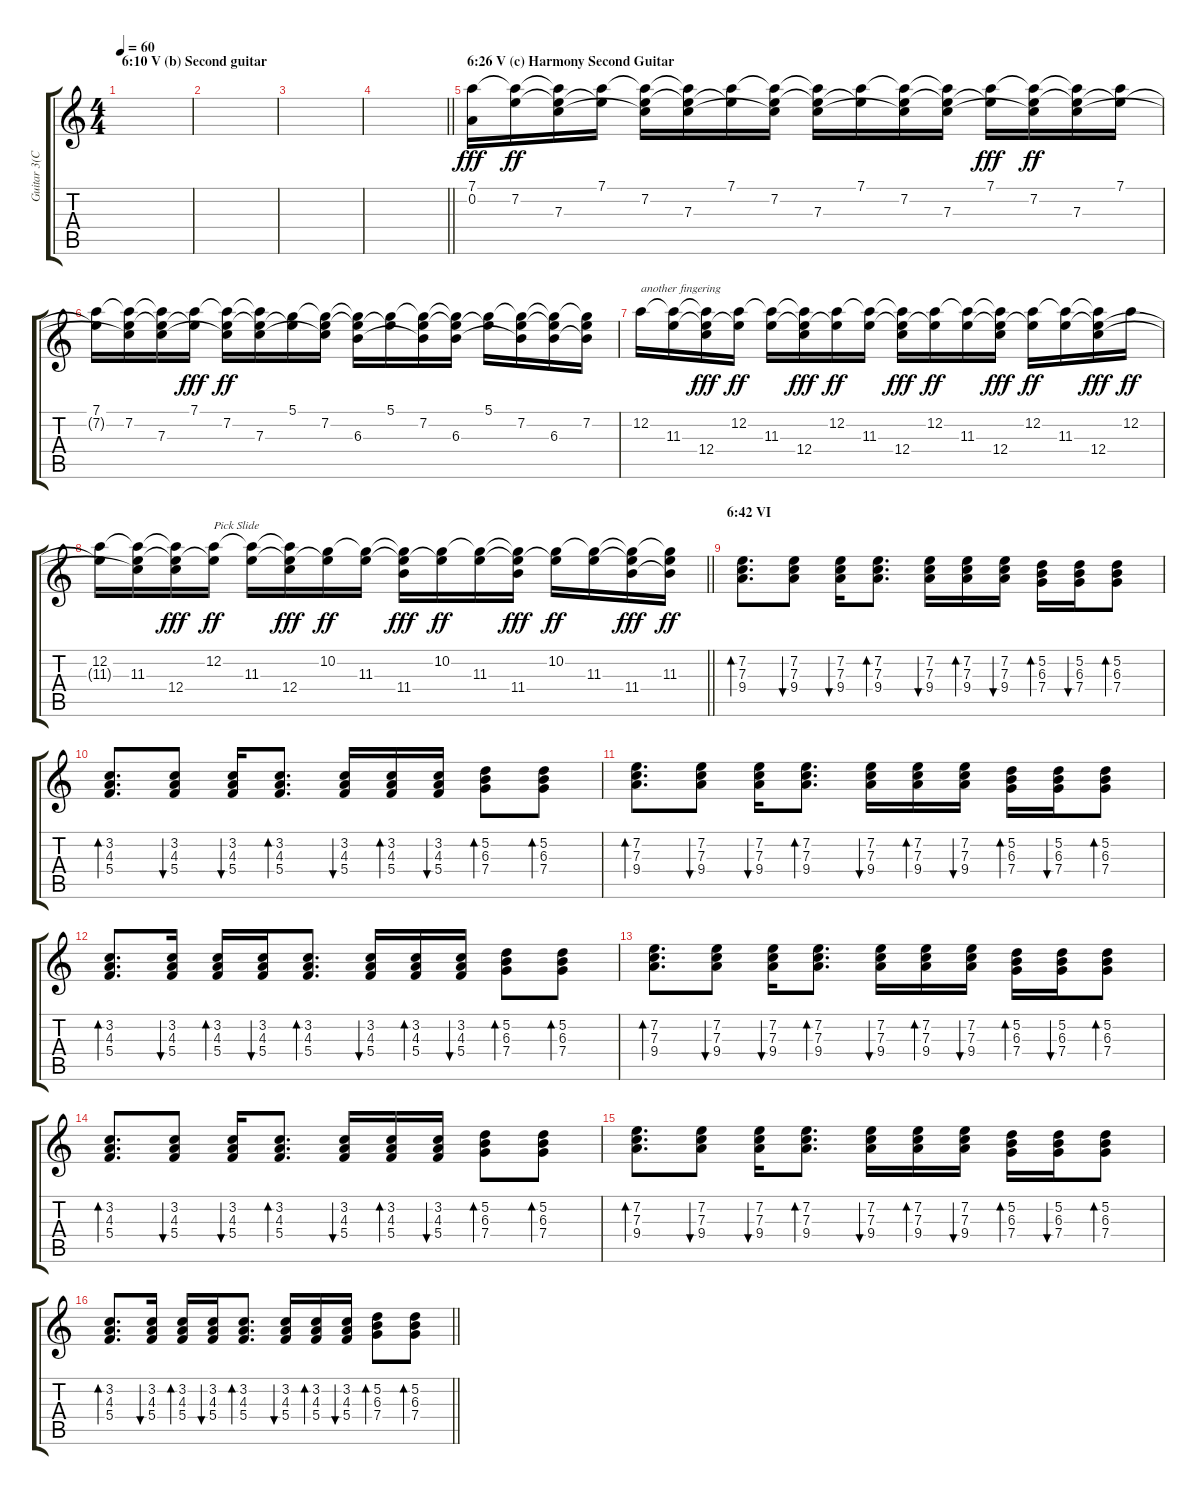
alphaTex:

\track ("Guitar 3(Chorus Ring out+Lead Harmony)" "Guitar 3(C") {instrument distortionguitar}
\staff {score tabs}
\tuning (D4 A3 F3 C3 G2 D2) {hide}
\ts (4 4)
\section ("" "6:10 V (b) Second guitar")
\tempo 60
\clef g2
\ks c
|
|
|
\barLineRight lightlight
|
\section ("" "6:26 V (c) Harmony Second Guitar")
(7.1 0.2).16{dy fff volume 12 balance 0 instrument acousticguitarsteel} (7.1{t} 7.2).16{dy ff} (7.1{t} 7.2{t} 7.3).16 (7.1 7.2{t}).16 (7.1{t} 7.2 7.3{t}).16 (7.1{t} 7.2{t} 7.3).16 (7.1 7.2{t}).16 (7.1{t} 7.2 7.3{t}).16 (7.1{t} 7.2{t} 7.3).16 (7.1 7.2{t}).16 (7.1{t} 7.2 7.3{t}).16 (7.1{t} 7.2{t} 7.3).16 (7.1 7.2{t}).16{dy fff} (7.1{t} 7.2 7.3{t}).16{dy ff} (7.1{t} 7.2{t} 7.3).16 (7.1 7.2{t}).16 |
(7.1 7.2{t}).16 (7.1{t} 7.2 7.3{t}).16 (7.1{t} 7.2{t} 7.3).16 (7.1 7.2{t}).16{dy fff} (7.1{t} 7.2 7.3{t}).16{dy ff} (7.1{t} 7.2{t} 7.3).16 (5.1 7.2{t}).16 (5.1{t} 7.2 7.3{t}).16 (5.1{t} 7.2{t} 6.3).16 (5.1 7.2{t}).16 (5.1{t} 7.2 6.3{t}).16 (5.1{t} 7.2{t} 6.3).16 (5.1 7.2{t}).16 (5.1{t} 7.2 6.3{t}).16 (5.1{t} 7.2{t} 6.3).16 (5.1{t} 7.2 6.3{t}).16 |
12.2.16{txt "another fingering"} (12.2{t} 11.3).16 (12.2{t} 11.3{t} 12.4).16{dy fff} (12.2 11.3{t}).16{dy ff} (12.2{t} 11.3).16 (12.2{t} 11.3{t} 12.4).16{dy fff} (12.2 11.3{t}).16{dy ff} (12.2{t} 11.3).16 (12.2{t} 11.3{t} 12.4).16{dy fff} (12.2 11.3{t}).16{dy ff} (12.2{t} 11.3).16 (12.2{t} 11.3{t} 12.4).16{dy fff} (12.2 11.3{t}).16{dy ff} (12.2{t} 11.3).16 (12.2{t} 11.3{t} 12.4).16{dy fff} 12.2.16{dy ff} |
\barLineRight lightlight
(12.2 11.3{t}).16 (12.2{t} 11.3 12.4{t}).16 (12.2{t} 11.3{t} 12.4).16{dy fff} (12.2 11.3{t}).16{txt "Pick Slide" dy ff} (12.2{t} 11.3).16 (12.2{t} 11.3{t} 12.4).16{dy fff} (10.2 11.3{t}).16{dy ff} (10.2{t} 11.3).16 (10.2{t} 11.3{t} 11.4).16{dy fff} (10.2 11.3{t}).16{dy ff} (10.2{t} 11.3).16 (10.2{t} 11.3{t} 11.4).16{dy fff} (10.2 11.3{t}).16{dy ff} (10.2{t} 11.3).16 (10.2{t} 11.3{t} 11.4).16{dy fff} (10.2{t} 11.3 11.4{t}).16{dy ff} |
\section ("" "6:42 VI")
(7.2 7.3 9.4).8{d bd 60 volume 12} (7.2 7.3 9.4).8{bu 60} (7.2 7.3 9.4).16{bu 60} (7.2 7.3 9.4).8{d bd 60} (7.2 7.3 9.4).16{bu 60} (7.2 7.3 9.4).16{bd 60} (7.2 7.3 9.4).16{bu 60} (5.2 6.3 7.4).16{bd 60} (5.2 6.3 7.4).16{bu 60} (5.2 6.3 7.4).8{bd 60} |
(3.2 4.3 5.4).8{d bd 60} (3.2 4.3 5.4).8{bu 60} (3.2 4.3 5.4).16{bu 60} (3.2 4.3 5.4).8{d bd 60} (3.2 4.3 5.4).16{bu 60} (3.2 4.3 5.4).16{bd 60} (3.2 4.3 5.4).16{bu 60} (5.2 6.3 7.4).8{bd 60} (5.2 6.3 7.4).8{bd 60} |
(7.2 7.3 9.4).8{d bd 60} (7.2 7.3 9.4).8{bu 60} (7.2 7.3 9.4).16{bu 60} (7.2 7.3 9.4).8{d bd 60} (7.2 7.3 9.4).16{bu 60} (7.2 7.3 9.4).16{bd 60} (7.2 7.3 9.4).16{bu 60} (5.2 6.3 7.4).16{bd 60} (5.2 6.3 7.4).16{bu 60} (5.2 6.3 7.4).8{bd 60} |
(3.2 4.3 5.4).8{d bd 60} (3.2 4.3 5.4).16{bu 60} (3.2 4.3 5.4).16{bd 60} (3.2 4.3 5.4).16{bu 60} (3.2 4.3 5.4).8{d bd 60} (3.2 4.3 5.4).16{bu 60} (3.2 4.3 5.4).16{bd 60} (3.2 4.3 5.4).16{bu 60} (5.2 6.3 7.4).8{bd 60} (5.2 6.3 7.4).8{bd 60} |
(7.2 7.3 9.4).8{d bd 60} (7.2 7.3 9.4).8{bu 60} (7.2 7.3 9.4).16{bu 60} (7.2 7.3 9.4).8{d bd 60} (7.2 7.3 9.4).16{bu 60} (7.2 7.3 9.4).16{bd 60} (7.2 7.3 9.4).16{bu 60} (5.2 6.3 7.4).16{bd 60} (5.2 6.3 7.4).16{bu 60} (5.2 6.3 7.4).8{bd 60} |
(3.2 4.3 5.4).8{d bd 60} (3.2 4.3 5.4).8{bu 60} (3.2 4.3 5.4).16{bu 60} (3.2 4.3 5.4).8{d bd 60} (3.2 4.3 5.4).16{bu 60} (3.2 4.3 5.4).16{bd 60} (3.2 4.3 5.4).16{bu 60} (5.2 6.3 7.4).8{bd 60} (5.2 6.3 7.4).8{bd 60} |
(7.2 7.3 9.4).8{d bd 60} (7.2 7.3 9.4).8{bu 60} (7.2 7.3 9.4).16{bu 60} (7.2 7.3 9.4).8{d bd 60} (7.2 7.3 9.4).16{bu 60} (7.2 7.3 9.4).16{bd 60} (7.2 7.3 9.4).16{bu 60} (5.2 6.3 7.4).16{bd 60} (5.2 6.3 7.4).16{bu 60} (5.2 6.3 7.4).8{bd 60} |
\barLineRight lightlight
(3.2 4.3 5.4).8{d bd 60} (3.2 4.3 5.4).16{bu 60} (3.2 4.3 5.4).16{bd 60} (3.2 4.3 5.4).16{bu 60} (3.2 4.3 5.4).8{d bd 60} (3.2 4.3 5.4).16{bu 60} (3.2 4.3 5.4).16{bd 60} (3.2 4.3 5.4).16{bu 60} (5.2 6.3 7.4).8{bd 60} (5.2 6.3 7.4).8{bd 60}
